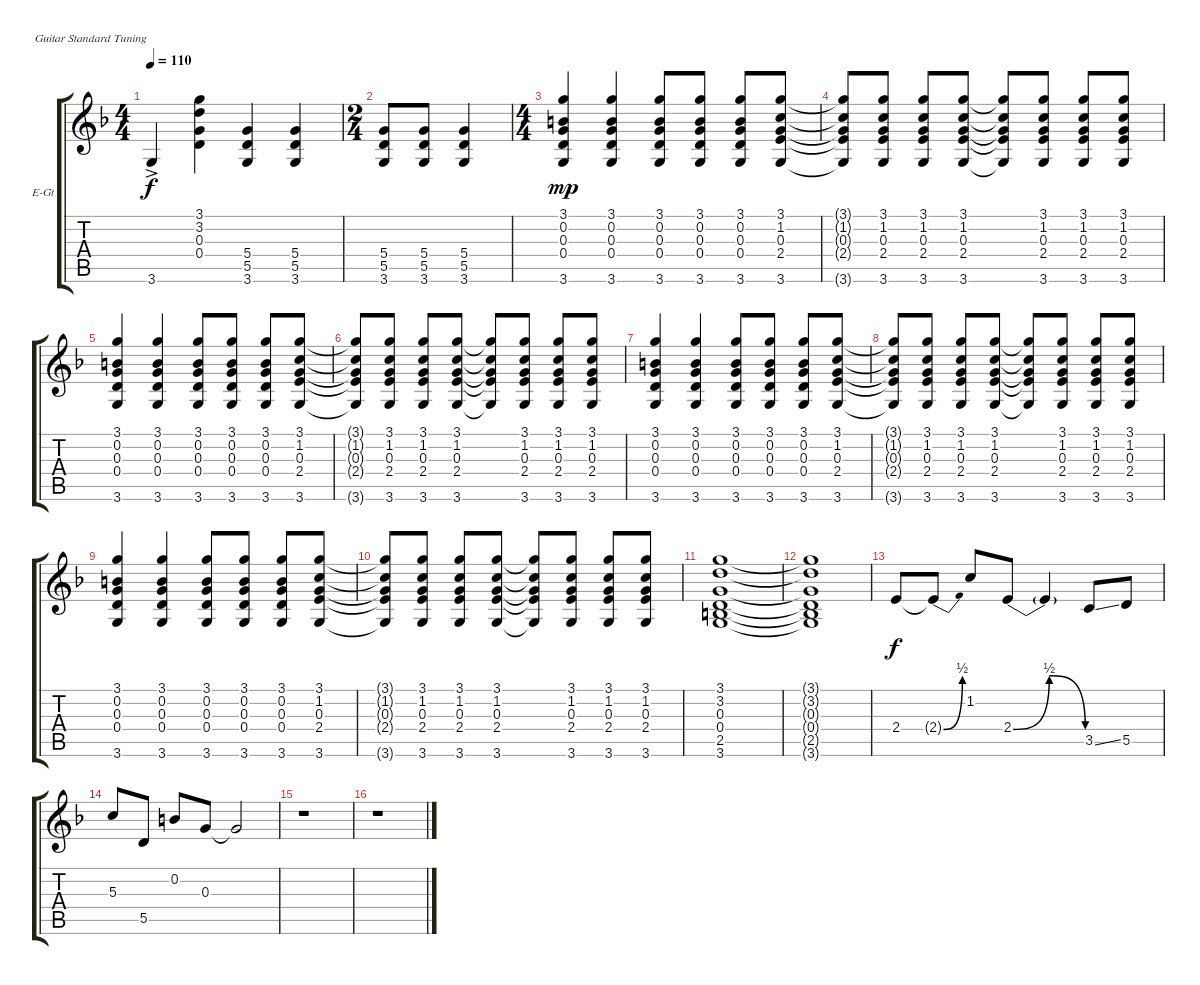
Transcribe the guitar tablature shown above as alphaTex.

\defaultSystemsLayout 4
\bracketExtendMode groupsimilarinstruments
\firstSystemTrackNameOrientation horizontal
\otherSystemsTrackNameOrientation horizontal
\track ("Electric Guitar" "E-Gt") {instrument electricguitarclean}
\staff {score tabs}
\tuning (E4 B3 G3 D3 A2 E2)
\ts (4 4)
\tempo 110
\clef g2
\ks f
3.6{ac}.4{dy f} (3.1 3.2 0.3 0.4).4 (3.6 5.5 5.4).4 (5.4 5.5 3.6).4 |
\ts (2 4)
(3.6 5.5 5.4).8 (5.4 5.5 3.6).8 (3.6 5.5 5.4).4 |
\ts (4 4)
(3.1 0.2 0.3 0.4 3.6).4{dy mp} (3.1 0.2 0.3 0.4 3.6).4 (3.1 0.2 0.3 0.4 3.6).8 (3.1 0.2 0.3 0.4 3.6).8 (3.1 0.2 0.3 0.4 3.6).8 (3.1 1.2 0.3 2.4 3.6).8 |
(3.1{t} 1.2{t} 0.3{t} 2.4{t} 3.6{t}).8 (3.1 1.2 0.3 2.4 3.6).8 (3.1 1.2 0.3 2.4 3.6).8 (3.1 1.2 0.3 2.4 3.6).8 (3.1{t} 1.2{t} 0.3{t} 2.4{t} 3.6{t}).8 (3.1 1.2 0.3 2.4 3.6).8 (3.1 1.2 0.3 2.4 3.6).8 (3.1 1.2 0.3 2.4 3.6).8 |
(3.1 0.2 0.3 0.4 3.6).4 (3.1 0.2 0.3 0.4 3.6).4 (3.1 0.2 0.3 0.4 3.6).8 (3.1 0.2 0.3 0.4 3.6).8 (3.1 0.2 0.3 0.4 3.6).8 (3.1 1.2 0.3 2.4 3.6).8 |
(3.1{t} 1.2{t} 0.3{t} 2.4{t} 3.6{t}).8 (3.1 1.2 0.3 2.4 3.6).8 (3.1 1.2 0.3 2.4 3.6).8 (3.1 1.2 0.3 2.4 3.6).8 (3.1{t} 1.2{t} 0.3{t} 2.4{t} 3.6{t}).8 (3.1 1.2 0.3 2.4 3.6).8 (3.1 1.2 0.3 2.4 3.6).8 (3.1 1.2 0.3 2.4 3.6).8 |
(3.1 0.2 0.3 0.4 3.6).4 (3.1 0.2 0.3 0.4 3.6).4 (3.1 0.2 0.3 0.4 3.6).8 (3.1 0.2 0.3 0.4 3.6).8 (3.1 0.2 0.3 0.4 3.6).8 (3.1 1.2 0.3 2.4 3.6).8 |
(3.1{t} 1.2{t} 0.3{t} 2.4{t} 3.6{t}).8 (3.1 1.2 0.3 2.4 3.6).8 (3.1 1.2 0.3 2.4 3.6).8 (3.1 1.2 0.3 2.4 3.6).8 (3.1{t} 1.2{t} 0.3{t} 2.4{t} 3.6{t}).8 (3.1 1.2 0.3 2.4 3.6).8 (3.1 1.2 0.3 2.4 3.6).8 (3.1 1.2 0.3 2.4 3.6).8 |
(3.1 0.2 0.3 0.4 3.6).4 (3.1 0.2 0.3 0.4 3.6).4 (3.1 0.2 0.3 0.4 3.6).8 (3.1 0.2 0.3 0.4 3.6).8 (3.1 0.2 0.3 0.4 3.6).8 (3.1 1.2 0.3 2.4 3.6).8 |
(3.1{t} 1.2{t} 0.3{t} 2.4{t} 3.6{t}).8 (3.1 1.2 0.3 2.4 3.6).8 (3.1 1.2 0.3 2.4 3.6).8 (3.1 1.2 0.3 2.4 3.6).8 (3.1{t} 1.2{t} 0.3{t} 2.4{t} 3.6{t}).8 (3.1 1.2 0.3 2.4 3.6).8 (3.1 1.2 0.3 2.4 3.6).8 (3.1 1.2 0.3 2.4 3.6).8 |
(3.6 2.5 0.4 0.3 3.2 3.1).1 |
(3.1{t} 3.2{t} 0.3{t} 0.4{t} 2.5{t} 3.6{t}).1 |
2.4.8{dy f} 2.4{be (bend 0 0 15.6 2) t}.8 1.2.8 2.4{be (bendrelease 0 0 10.2 2 20.4 2 30 0)}.8 2.4{t}.4 3.5{ss}.8 5.5.8 |
5.3.8 5.5.8 0.2.8 0.3.8 0.3{t}.2 |
r.1 |
r.1
